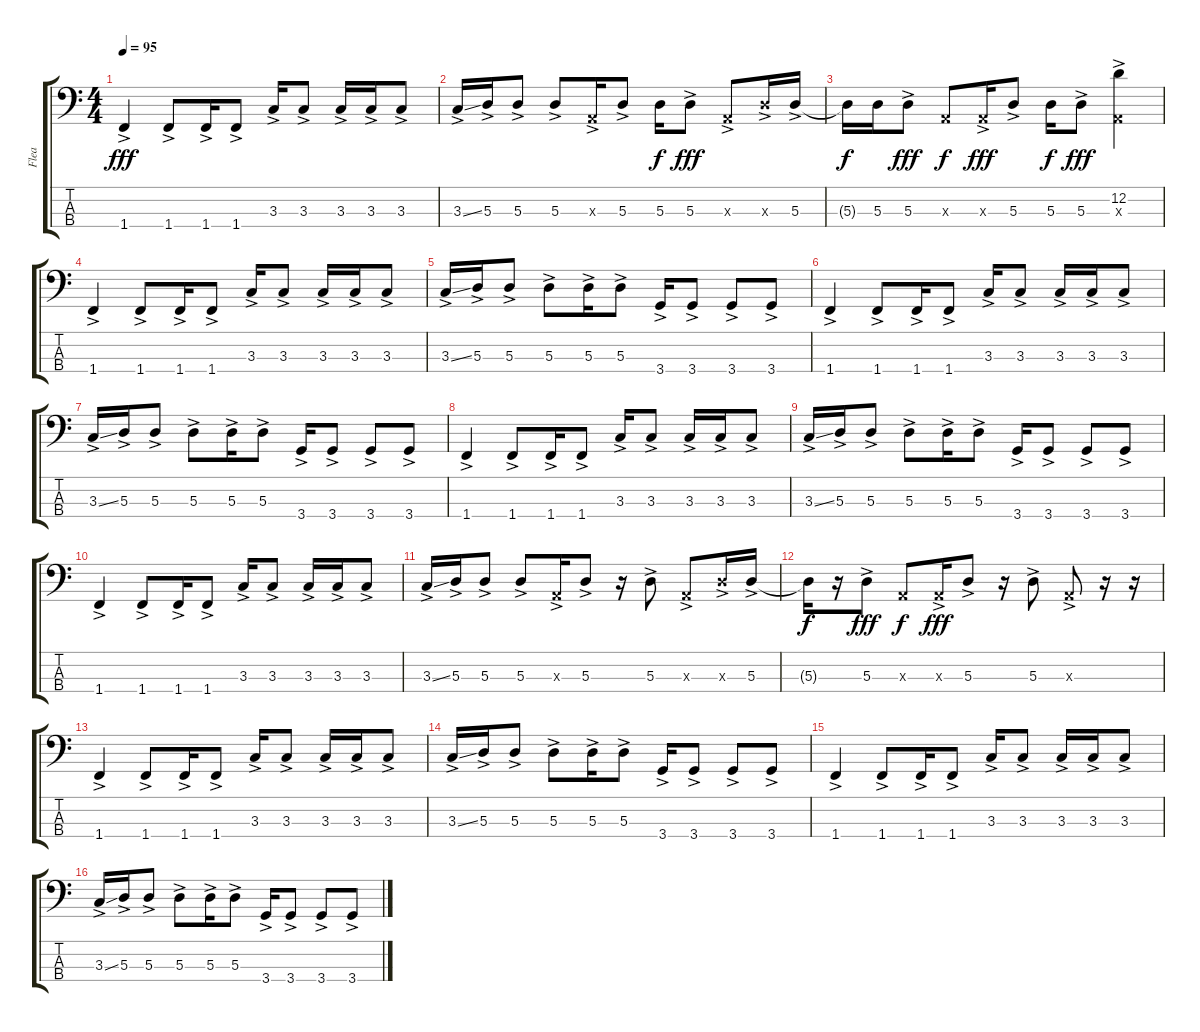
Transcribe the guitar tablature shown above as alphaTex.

\track ("Flea" "Flea") {instrument electricbassfinger}
\staff {score tabs}
\tuning (G2 D2 A1 E1) {hide}
\ts (4 4)
\tempo 95
\clef f4
\ks c
1.4{ac}.4{dy fff} 1.4{ac}.8 1.4{ac}.16 1.4{ac}.8 3.3{ac}.16 3.3{ac}.8 3.3{ac}.16 3.3{ac}.16 3.3{ac}.8 |
3.3{ss ac}.16 5.3{ac}.16 5.3{ac}.8 5.3{ac}.8 0.3{ac x}.16 5.3{ac}.8 5.3.16{dy f} 5.3{ac}.8{dy fff} 0.3{ac x}.8 5.3{ac x}.16 5.3{ac}.16 |
5.3{t}.16{dy f} 5.3.16 5.3{ac}.8{dy fff} 0.3{x}.8{dy f} 0.3{ac x}.16{dy fff} 5.3{ac}.8 5.3.16{dy f} 5.3{ac}.8{dy fff} (12.2 0.3{ac x}).4 |
1.4{ac}.4 1.4{ac}.8 1.4{ac}.16 1.4{ac}.8 3.3{ac}.16 3.3{ac}.8 3.3{ac}.16 3.3{ac}.16 3.3{ac}.8 |
3.3{ss ac}.16 5.3{ac}.16 5.3{ac}.8 5.3{ac}.8 5.3{ac}.16 5.3{ac}.8 3.4{ac}.16 3.4{ac}.8 3.4{ac}.8 3.4{ac}.8 |
1.4{ac}.4 1.4{ac}.8 1.4{ac}.16 1.4{ac}.8 3.3{ac}.16 3.3{ac}.8 3.3{ac}.16 3.3{ac}.16 3.3{ac}.8 |
3.3{ss ac}.16 5.3{ac}.16 5.3{ac}.8 5.3{ac}.8 5.3{ac}.16 5.3{ac}.8 3.4{ac}.16 3.4{ac}.8 3.4{ac}.8 3.4{ac}.8 |
1.4{ac}.4 1.4{ac}.8 1.4{ac}.16 1.4{ac}.8 3.3{ac}.16 3.3{ac}.8 3.3{ac}.16 3.3{ac}.16 3.3{ac}.8 |
3.3{ss ac}.16 5.3{ac}.16 5.3{ac}.8 5.3{ac}.8 5.3{ac}.16 5.3{ac}.8 3.4{ac}.16 3.4{ac}.8 3.4{ac}.8 3.4{ac}.8 |
1.4{ac}.4 1.4{ac}.8 1.4{ac}.16 1.4{ac}.8 3.3{ac}.16 3.3{ac}.8 3.3{ac}.16 3.3{ac}.16 3.3{ac}.8 |
3.3{ss ac}.16 5.3{ac}.16 5.3{ac}.8 5.3{ac}.8 0.3{ac x}.16 5.3{ac}.8 r.16 5.3{ac}.8 0.3{ac x}.8 5.3{ac x}.16 5.3{ac}.16 |
5.3{t}.16{dy f} r.16 5.3{ac}.8{dy fff} 0.3{x}.8{dy f} 0.3{ac x}.16{dy fff} 5.3{ac}.8 r.16 5.3{ac}.8 0.3{ac x}.8 r.16 r.16 |
1.4{ac}.4 1.4{ac}.8 1.4{ac}.16 1.4{ac}.8 3.3{ac}.16 3.3{ac}.8 3.3{ac}.16 3.3{ac}.16 3.3{ac}.8 |
3.3{ss ac}.16 5.3{ac}.16 5.3{ac}.8 5.3{ac}.8 5.3{ac}.16 5.3{ac}.8 3.4{ac}.16 3.4{ac}.8 3.4{ac}.8 3.4{ac}.8 |
1.4{ac}.4{volume 16} 1.4{ac}.8 1.4{ac}.16 1.4{ac}.8 3.3{ac}.16 3.3{ac}.8 3.3{ac}.16 3.3{ac}.16 3.3{ac}.8 |
3.3{ss ac}.16 5.3{ac}.16 5.3{ac}.8 5.3{ac}.8 5.3{ac}.16 5.3{ac}.8 3.4{ac}.16 3.4{ac}.8 3.4{ac}.8 3.4{ac}.8
